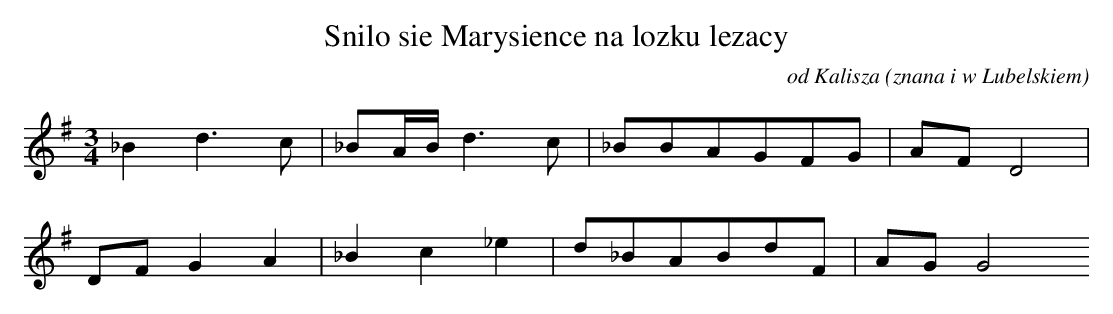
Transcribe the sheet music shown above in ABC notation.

X:1
T: Snilo sie Marysience na lozku lezacy
O: od Kalisza (znana i w Lubelskiem)
M: 3/4
L: 1/16
K: G
_B4d6c2 | _B2ABd6c2 | _B2B2A2G2F2G2 | A2F2D8 |
D2F2G4A4 | _B4c4_e4 | d2_B2A2B2d2F2 | A2G2G8
